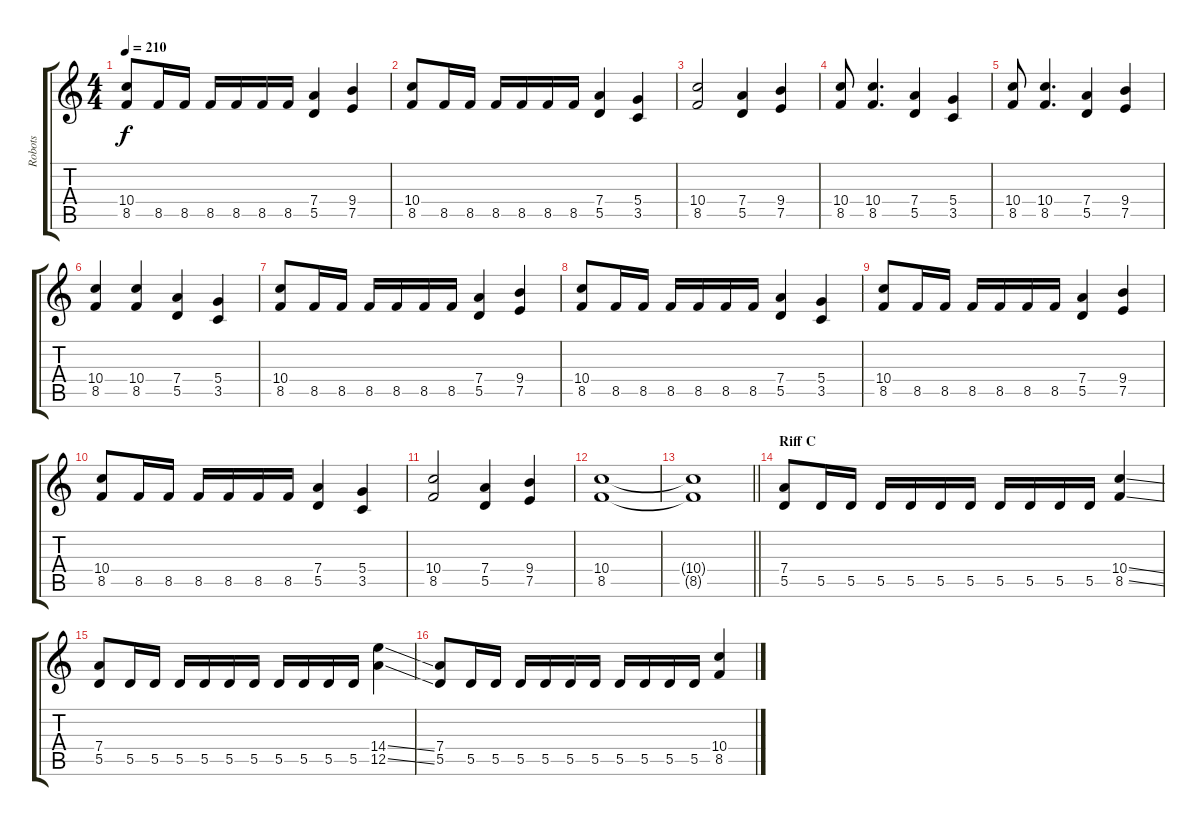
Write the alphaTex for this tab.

\track ("Robots" "Robots") {instrument overdrivenguitar}
\staff {score tabs}
\tuning (E4 B3 G3 D3 A2 E2) {hide}
\ts (4 4)
\tempo 210
\clef g2
\ks c
(10.4 8.5).8{dy f} 8.5.16 8.5.16 8.5.16 8.5.16 8.5.16 8.5.16 (7.4 5.5).4 (9.4 7.5).4 |
(10.4 8.5).8 8.5.16 8.5.16 8.5.16 8.5.16 8.5.16 8.5.16 (7.4 5.5).4 (5.4 3.5).4 |
(10.4 8.5).2 (7.4 5.5).4 (9.4 7.5).4 |
(10.4 8.5).8 (10.4 8.5).4{d} (7.4 5.5).4 (5.4 3.5).4 |
(10.4 8.5).8 (10.4 8.5).4{d} (7.4 5.5).4 (9.4 7.5).4 |
(10.4 8.5).4 (10.4 8.5).4 (7.4 5.5).4 (5.4 3.5).4 |
(10.4 8.5).8 8.5.16 8.5.16 8.5.16 8.5.16 8.5.16 8.5.16 (7.4 5.5).4 (9.4 7.5).4 |
(10.4 8.5).8 8.5.16 8.5.16 8.5.16 8.5.16 8.5.16 8.5.16 (7.4 5.5).4 (5.4 3.5).4 |
(10.4 8.5).8 8.5.16 8.5.16 8.5.16 8.5.16 8.5.16 8.5.16 (7.4 5.5).4 (9.4 7.5).4 |
(10.4 8.5).8 8.5.16 8.5.16 8.5.16 8.5.16 8.5.16 8.5.16 (7.4 5.5).4 (5.4 3.5).4 |
(10.4 8.5).2 (7.4 5.5).4 (9.4 7.5).4 |
(10.4 8.5).1 |
\barLineRight lightlight
(10.4{t} 8.5{t}).1 |
\section ("" "Riff C")
(7.4 5.5).8 5.5.16 5.5.16 5.5.16 5.5.16 5.5.16 5.5.16 5.5.16 5.5.16 5.5.16 5.5.16 (10.4{ss} 8.5{ss}).4 |
(7.4 5.5).8 5.5.16 5.5.16 5.5.16 5.5.16 5.5.16 5.5.16 5.5.16 5.5.16 5.5.16 5.5.16 (14.4{ss} 12.5{ss}).4 |
(7.4 5.5).8 5.5.16 5.5.16 5.5.16 5.5.16 5.5.16 5.5.16 5.5.16 5.5.16 5.5.16 5.5.16 (10.4 8.5).4
